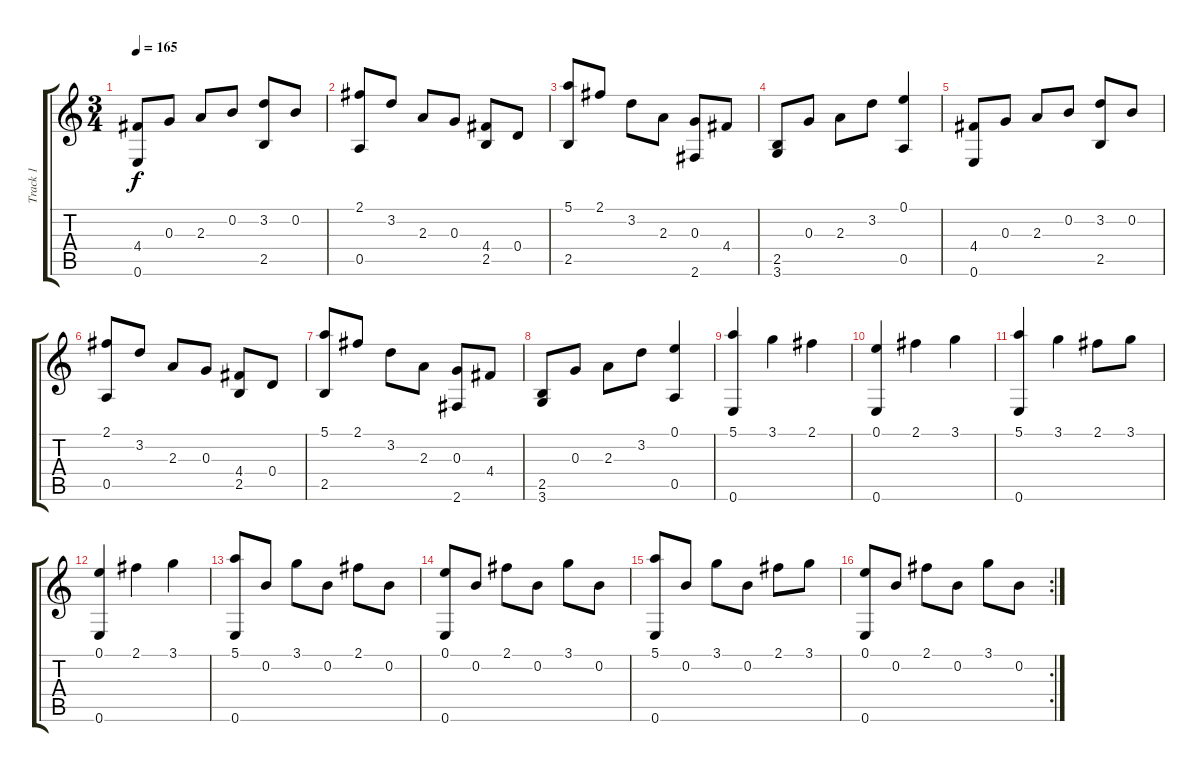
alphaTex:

\track ("Track 1" "Track 1") {instrument electricguitarjazz}
\staff {score tabs}
\tuning (E4 B3 G3 D3 A2 E2) {hide}
\ts (3 4)
\tempo 165
\clef g2
\ks c
(4.4 0.6).8{dy f} 0.3.8 2.3.8 0.2.8 (3.2 2.5).8 0.2.8 |
(2.1 0.5).8 3.2.8 2.3.8 0.3.8 (4.4 2.5).8 0.4.8 |
(5.1 2.5).8 2.1.8 3.2.8 2.3.8 (0.3 2.6).8 4.4.8 |
(2.5 3.6).8 0.3.8 2.3.8 3.2.8 (0.1 0.5).4 |
(4.4 0.6).8 0.3.8 2.3.8 0.2.8 (3.2 2.5).8 0.2.8 |
(2.1 0.5).8 3.2.8 2.3.8 0.3.8 (4.4 2.5).8 0.4.8 |
(5.1 2.5).8 2.1.8 3.2.8 2.3.8 (0.3 2.6).8 4.4.8 |
(2.5 3.6).8 0.3.8 2.3.8 3.2.8 (0.1 0.5).4 |
(5.1 0.6).4 3.1.4 2.1.4 |
(0.1 0.6).4 2.1.4 3.1.4 |
(5.1 0.6).4 3.1.4 2.1.8 3.1.8 |
(0.1 0.6).4 2.1.4 3.1.4 |
(5.1 0.6).8 0.2.8 3.1.8 0.2.8 2.1.8 0.2.8 |
(0.1 0.6).8 0.2.8 2.1.8 0.2.8 3.1.8 0.2.8 |
(5.1 0.6).8 0.2.8 3.1.8 0.2.8 2.1.8 3.1.8 |
\rc 2
(0.1 0.6).8 0.2.8 2.1.8 0.2.8 3.1.8 0.2.8
